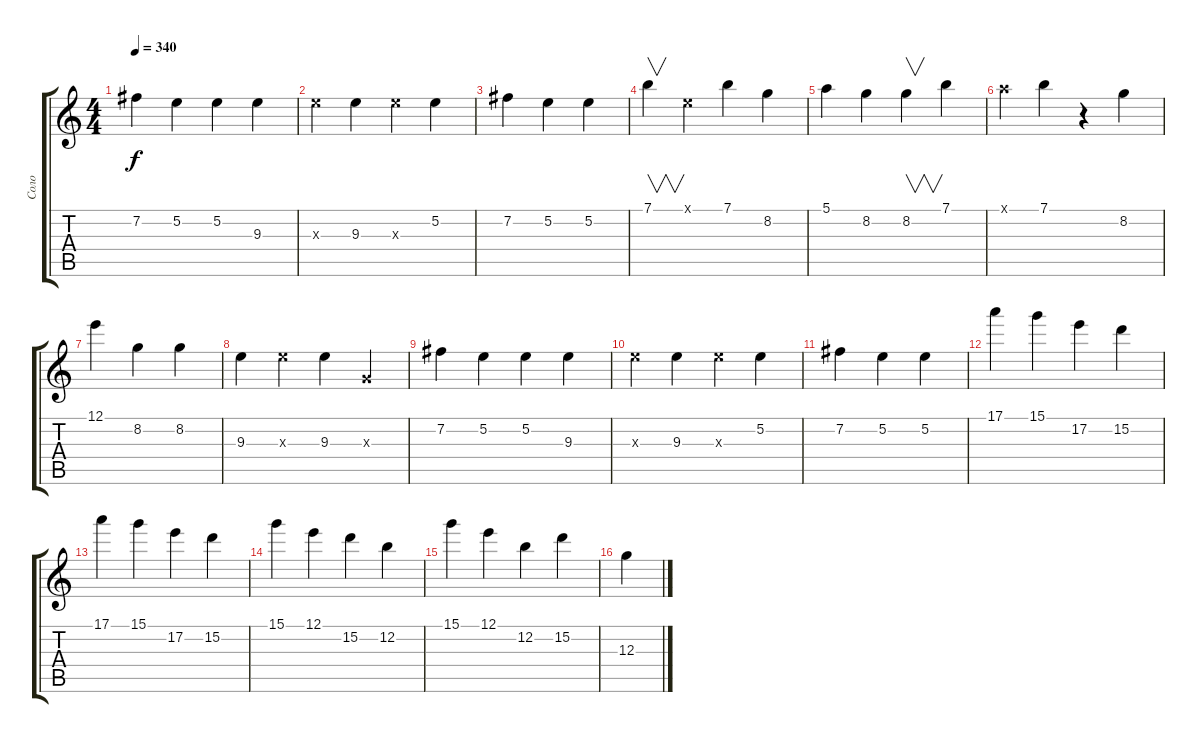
\track ("Соло" "Соло") {instrument distortionguitar}
\staff {score tabs}
\tuning (E4 B3 G3 D3 A2 E2) {hide}
\ts (4 4)
\tempo 340
\clef g2
\ks c
7.2.4{dy f} 5.2.4 5.2.4 9.3.4 |
9.3{x}.4 9.3.4 9.3{x}.4 5.2.4 |
7.2.4 5.2.4 5.2.4 |
7.1.4{v} 0.1{x}.4 7.1.4 8.2.4 |
5.1.4 8.2.4 8.2.4{v} 7.1.4 |
5.1{x}.4 7.1.4 r.4 8.2.4 |
12.1.4 8.2.4 8.2.4 |
9.3.4 9.3{x}.4 9.3.4 0.3{x}.4 |
7.2.4 5.2.4 5.2.4 9.3.4 |
9.3{x}.4 9.3.4 9.3{x}.4 5.2.4 |
7.2.4 5.2.4 5.2.4 |
17.1.4 15.1.4 17.2.4 15.2.4 |
17.1.4 15.1.4 17.2.4 15.2.4 |
15.1.4 12.1.4 15.2.4 12.2.4 |
15.1.4 12.1.4 12.2.4 15.2.4 |
12.3.4
